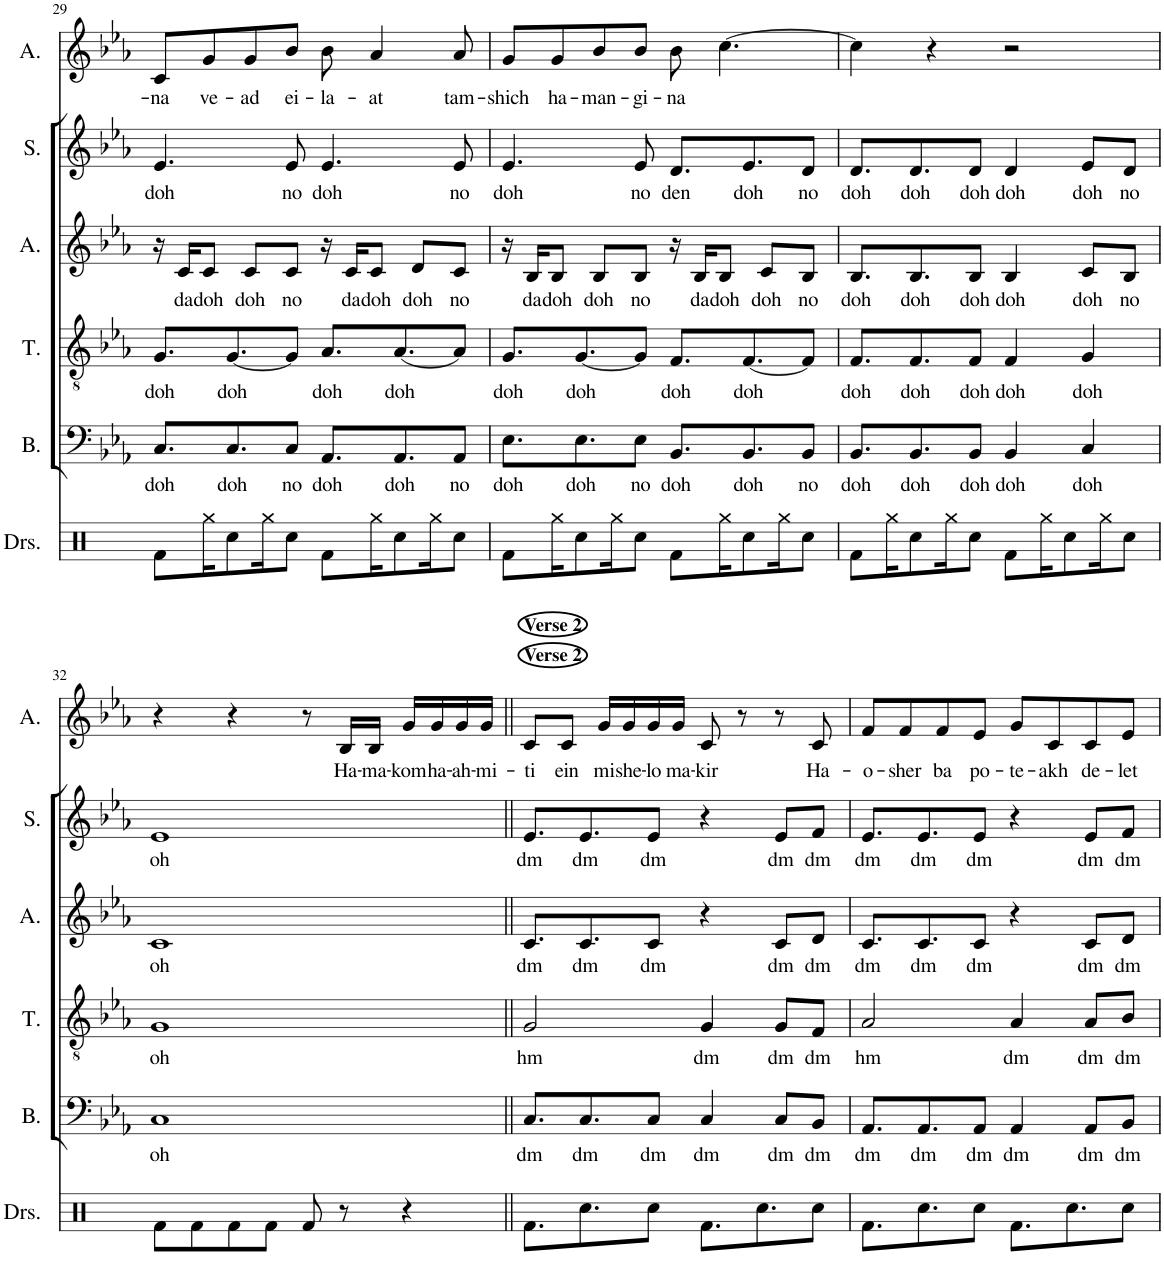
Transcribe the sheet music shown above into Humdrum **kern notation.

**kern	**kern	**text	**kern	**text	**kern	**text	**kern	**text	**kern	**text
*part6	*part5	*part5	*part4	*part4	*part3	*part3	*part2	*part2	*part1	*part1
*staff6	*staff5	*staff5	*staff4	*staff4	*staff3	*staff3	*staff2	*staff2	*staff1	*staff1
*I"Drumset	*I"Bass	*	*I"Tenor	*	*I"Alto	*	*I"Soprano	*	*I"Alto	*
*I'Drs.	*I'B.	*	*I'T.	*	*I'A.	*	*I'S.	*	*I'A.	*
!!LO:PB:g=z
*clefX	*clefF4	*	*clefGv2	*	*clefG2	*	*clefG2	*	*clefG2	*
*k[b-e-a-]	*k[b-e-a-]	*	*k[b-e-a-]	*	*k[b-e-a-]	*	*k[b-e-a-]	*	*k[b-e-a-]	*
*M4/4	*M4/4	*	*M4/4	*	*M4/4	*	*M4/4	*	*M4/4	*
=29	=29	=29	=29	=29	=29	=29	=29	=29	=29	=29
!	!	!LO:LY:b	!	!LO:LY:b	!	!	!	!LO:LY:b	!	!LO:LY:b
8Rf\L	8.C/L	doh	8.G/L	doh	16r	.	4.e-/	doh	8c/L	na
!	!	!	!	!	!	!LO:LY:b	!	!	!	!
.	.	.	.	.	16c/KL	da	.	.	.	.
!	!	!	!	!	!	!LO:LY:b	!	!	!	!LO:LY:b
16Rgg\K	.	.	.	.	8c/J	doh	.	.	8g/	ve-
!	!	!LO:LY:b	!	!LO:LY:b	!	!	!	!	!	!
8Rcc\	8.C/	doh	[8.G/	doh	.	.	.	.	.	.
!	!	!	!	!	!	!LO:LY:b	!	!	!	!LO:LY:b
.	.	.	.	.	8c/L	doh	.	.	8g/	-ad
16Rgg\K	.	.	.	.	.	.	.	.	.	.
!	!	!LO:LY:b	!	!	!	!LO:LY:b	!	!LO:LY:b	!	!LO:LY:b
8Rcc\J	8C/J	no	8G/J]	.	8c/J	no	8e-/	no	8b-/J	ei-
!	!	!LO:LY:b	!	!LO:LY:b	!	!	!	!LO:LY:b	!	!LO:LY:b
8Rf\L	8.AA-/L	doh	8.A-/L	doh	16r	.	4.e-/	doh	8b-\	-la-
!	!	!	!	!	!	!LO:LY:b	!	!	!	!
.	.	.	.	.	16c/KL	da	.	.	.	.
!	!	!	!	!	!	!LO:LY:b	!	!	!	!LO:LY:b
16Rgg\K	.	.	.	.	8c/J	doh	.	.	4a-/	-at
!	!	!LO:LY:b	!	!LO:LY:b	!	!	!	!	!	!
8Rcc\	8.AA-/	doh	[8.A-/	doh	.	.	.	.	.	.
!	!	!	!	!	!	!LO:LY:b	!	!	!	!
.	.	.	.	.	8d/L	doh	.	.	.	.
16Rgg\K	.	.	.	.	.	.	.	.	.	.
!	!	!LO:LY:b	!	!	!	!LO:LY:b	!	!LO:LY:b	!	!LO:LY:b
8Rcc\J	8AA-/J	no	8A-/J]	.	8c/J	no	8e-/	no	8a-/	tam-
=30	=30	=30	=30	=30	=30	=30	=30	=30	=30	=30
!	!	!LO:LY:b	!	!LO:LY:b	!	!	!	!LO:LY:b	!	!LO:LY:b
8Rf\L	8.E-\L	doh	8.G/L	doh	16r	.	4.e-/	doh	8g/L	-shich
!	!	!	!	!	!	!LO:LY:b	!	!	!	!
.	.	.	.	.	16B-/KL	da	.	.	.	.
!	!	!	!	!	!	!LO:LY:b	!	!	!	!LO:LY:b
16Rgg\K	.	.	.	.	8B-/J	doh	.	.	8g/	ha-
!	!	!LO:LY:b	!	!LO:LY:b	!	!	!	!	!	!
8Rcc\	8.E-\	doh	[8.G/	doh	.	.	.	.	.	.
!	!	!	!	!	!	!LO:LY:b	!	!	!	!LO:LY:b
.	.	.	.	.	8B-/L	doh	.	.	8b-/	-man-
16Rgg\K	.	.	.	.	.	.	.	.	.	.
!	!	!LO:LY:b	!	!	!	!LO:LY:b	!	!LO:LY:b	!	!LO:LY:b
8Rcc\J	8E-\J	no	8G/J]	.	8B-/J	no	8e-/	no	8b-/J	-gi-
!	!	!LO:LY:b	!	!LO:LY:b	!	!	!	!LO:LY:b	!	!LO:LY:b
8Rf\L	8.BB-/L	doh	8.F/L	doh	16r	.	8.d/L	den	8b-\	-na
!	!	!	!	!	!	!LO:LY:b	!	!	!	!
.	.	.	.	.	16B-/KL	da	.	.	.	.
!	!	!	!	!	!	!LO:LY:b	!	!	!	!
16Rgg\K	.	.	.	.	8B-/J	doh	.	.	[4.cc\	.
!	!	!LO:LY:b	!	!LO:LY:b	!	!	!	!LO:LY:b	!	!
8Rcc\	8.BB-/	doh	[8.F/	doh	.	.	8.e-/	doh	.	.
!	!	!	!	!	!	!LO:LY:b	!	!	!	!
.	.	.	.	.	8c/L	doh	.	.	.	.
16Rgg\K	.	.	.	.	.	.	.	.	.	.
!	!	!LO:LY:b	!	!	!	!LO:LY:b	!	!LO:LY:b	!	!
8Rcc\J	8BB-/J	no	8F/J]	.	8B-/J	no	8d/J	no	.	.
=31	=31	=31	=31	=31	=31	=31	=31	=31	=31	=31
!	!	!LO:LY:b	!	!LO:LY:b	!	!LO:LY:b	!	!LO:LY:b	!	!
8Rf\L	8.BB-/L	doh	8.F/L	doh	8.B-/L	doh	8.d/L	doh	4cc\]	.
16Rgg\K	.	.	.	.	.	.	.	.	.	.
!	!	!LO:LY:b	!	!LO:LY:b	!	!LO:LY:b	!	!LO:LY:b	!	!
8Rcc\	8.BB-/	doh	8.F/	doh	8.B-/	doh	8.d/	doh	.	.
.	.	.	.	.	.	.	.	.	4r	.
16Rgg\K	.	.	.	.	.	.	.	.	.	.
!	!	!LO:LY:b	!	!LO:LY:b	!	!LO:LY:b	!	!LO:LY:b	!	!
8Rcc\J	8BB-/J	doh	8F/J	doh	8B-/J	doh	8d/J	doh	.	.
!	!	!LO:LY:b	!	!LO:LY:b	!	!LO:LY:b	!	!LO:LY:b	!	!
8Rf\L	4BB-/	doh	4F/	doh	4B-/	doh	4d/	doh	2r	.
16Rgg\K	.	.	.	.	.	.	.	.	.	.
8Rcc\	.	.	.	.	.	.	.	.	.	.
!	!	!LO:LY:b	!	!LO:LY:b	!	!LO:LY:b	!	!LO:LY:b	!	!
.	4C/	doh	4G/	doh	8c/L	doh	8e-/L	doh	.	.
16Rgg\K	.	.	.	.	.	.	.	.	.	.
!	!	!	!	!	!	!LO:LY:b	!	!LO:LY:b	!	!
8Rcc\J	.	.	.	.	8B-/J	no	8d/J	no	.	.
!!LO:LB:g=z
=32	=32	=32	=32	=32	=32	=32	=32	=32	=32	=32
!	!	!LO:LY:b	!	!LO:LY:b	!	!LO:LY:b	!	!LO:LY:b	!	!
8Rf\L	1C	oh	1G	oh	1c	oh	1e-	oh	4r	.
8Rf\	.	.	.	.	.	.	.	.	.	.
8Rf\	.	.	.	.	.	.	.	.	4r	.
8Rf\J	.	.	.	.	.	.	.	.	.	.
8Rf/	.	.	.	.	.	.	.	.	8r	.
!	!	!	!	!	!	!	!	!	!	!LO:LY:b
8r	.	.	.	.	.	.	.	.	16B-/LL	Ha-
!	!	!	!	!	!	!	!	!	!	!LO:LY:b
.	.	.	.	.	.	.	.	.	16B-/JJ	-ma-
!	!	!	!	!	!	!	!	!	!	!LO:LY:b
4r	.	.	.	.	.	.	.	.	16g/LL	-kom
!	!	!	!	!	!	!	!	!	!	!LO:LY:b
.	.	.	.	.	.	.	.	.	16g/	ha-
!	!	!	!	!	!	!	!	!	!	!LO:LY:b
.	.	.	.	.	.	.	.	.	16g/	-ah-
!	!	!	!	!	!	!	!	!	!	!LO:LY:b
.	.	.	.	.	.	.	.	.	16g/JJ	-mi-
=33||	=33||	=33||	=33||	=33||	=33||	=33||	=33||	=33||	=33||	=33||
!	!	!	!	!	!	!	!	!	!LO:TX:a:B:t=Verse 2	!
!	!	!	!	!	!	!	!	!	!LO:TX:a:B:t=Verse 2	!
!	!	!LO:LY:b	!	!LO:LY:b	!	!LO:LY:b	!	!LO:LY:b	!	!LO:LY:b
8.Rf\L	8.C/L	dm	2G/	hm	8.c/L	dm	8.e-/L	dm	8c/L	-ti
!	!	!	!	!	!	!	!	!	!	!LO:LY:b
.	.	.	.	.	.	.	.	.	8c/J	ein
!	!	!LO:LY:b	!	!	!	!LO:LY:b	!	!LO:LY:b	!	!
8.Rcc\	8.C/	dm	.	.	8.c/	dm	8.e-/	dm	.	.
!	!	!	!	!	!	!	!	!	!	!LO:LY:b
.	.	.	.	.	.	.	.	.	16g/LL	mi
!	!	!	!	!	!	!	!	!	!	!LO:LY:b
.	.	.	.	.	.	.	.	.	16g/	she-
!	!	!LO:LY:b	!	!	!	!LO:LY:b	!	!LO:LY:b	!	!LO:LY:b
8Rcc\J	8C/J	dm	.	.	8c/J	dm	8e-/J	dm	16g/	-lo
!	!	!	!	!	!	!	!	!	!	!LO:LY:b
.	.	.	.	.	.	.	.	.	16g/JJ	ma-
!	!	!LO:LY:b	!	!LO:LY:b	!	!	!	!	!	!LO:LY:b
8.Rf\L	4C/	dm	4G/	dm	4r	.	4r	.	8c/	-kir
.	.	.	.	.	.	.	.	.	8r	.
8.Rcc\	.	.	.	.	.	.	.	.	.	.
!	!	!LO:LY:b	!	!LO:LY:b	!	!LO:LY:b	!	!LO:LY:b	!	!
.	8C/L	dm	8G/L	dm	8c/L	dm	8e-/L	dm	8r	.
!	!	!LO:LY:b	!	!LO:LY:b	!	!LO:LY:b	!	!LO:LY:b	!	!LO:LY:b
8Rcc\J	8BB-/J	dm	8F/J	dm	8d/J	dm	8f/J	dm	8c/	Ha-
=34	=34	=34	=34	=34	=34	=34	=34	=34	=34	=34
!	!	!LO:LY:b	!	!LO:LY:b	!	!LO:LY:b	!	!LO:LY:b	!	!LO:LY:b
8.Rf\L	8.AA-/L	dm	2A-/	hm	8.c/L	dm	8.e-/L	dm	8f/L	-o-
!	!	!	!	!	!	!	!	!	!	!LO:LY:b
.	.	.	.	.	.	.	.	.	8f/	-sher
!	!	!LO:LY:b	!	!	!	!LO:LY:b	!	!LO:LY:b	!	!
8.Rcc\	8.AA-/	dm	.	.	8.c/	dm	8.e-/	dm	.	.
!	!	!	!	!	!	!	!	!	!	!LO:LY:b
.	.	.	.	.	.	.	.	.	8f/	ba
!	!	!LO:LY:b	!	!	!	!LO:LY:b	!	!LO:LY:b	!	!LO:LY:b
8Rcc\J	8AA-/J	dm	.	.	8c/J	dm	8e-/J	dm	8e-/J	po-
!	!	!LO:LY:b	!	!LO:LY:b	!	!	!	!	!	!LO:LY:b
8.Rf\L	4AA-/	dm	4A-/	dm	4r	.	4r	.	8g/L	-te-
!	!	!	!	!	!	!	!	!	!	!LO:LY:b
.	.	.	.	.	.	.	.	.	8c/	-akh
8.Rcc\	.	.	.	.	.	.	.	.	.	.
!	!	!LO:LY:b	!	!LO:LY:b	!	!LO:LY:b	!	!LO:LY:b	!	!LO:LY:b
.	8AA-/L	dm	8A-/L	dm	8c/L	dm	8e-/L	dm	8c/	de-
!	!	!LO:LY:b	!	!LO:LY:b	!	!LO:LY:b	!	!LO:LY:b	!	!LO:LY:b
8Rcc\J	8BB-/J	dm	8B-/J	dm	8d/J	dm	8f/J	dm	8e-/J	-let
=	=	=	=	=	=	=	=	=	=	=
*-	*-	*-	*-	*-	*-	*-	*-	*-	*-	*-
